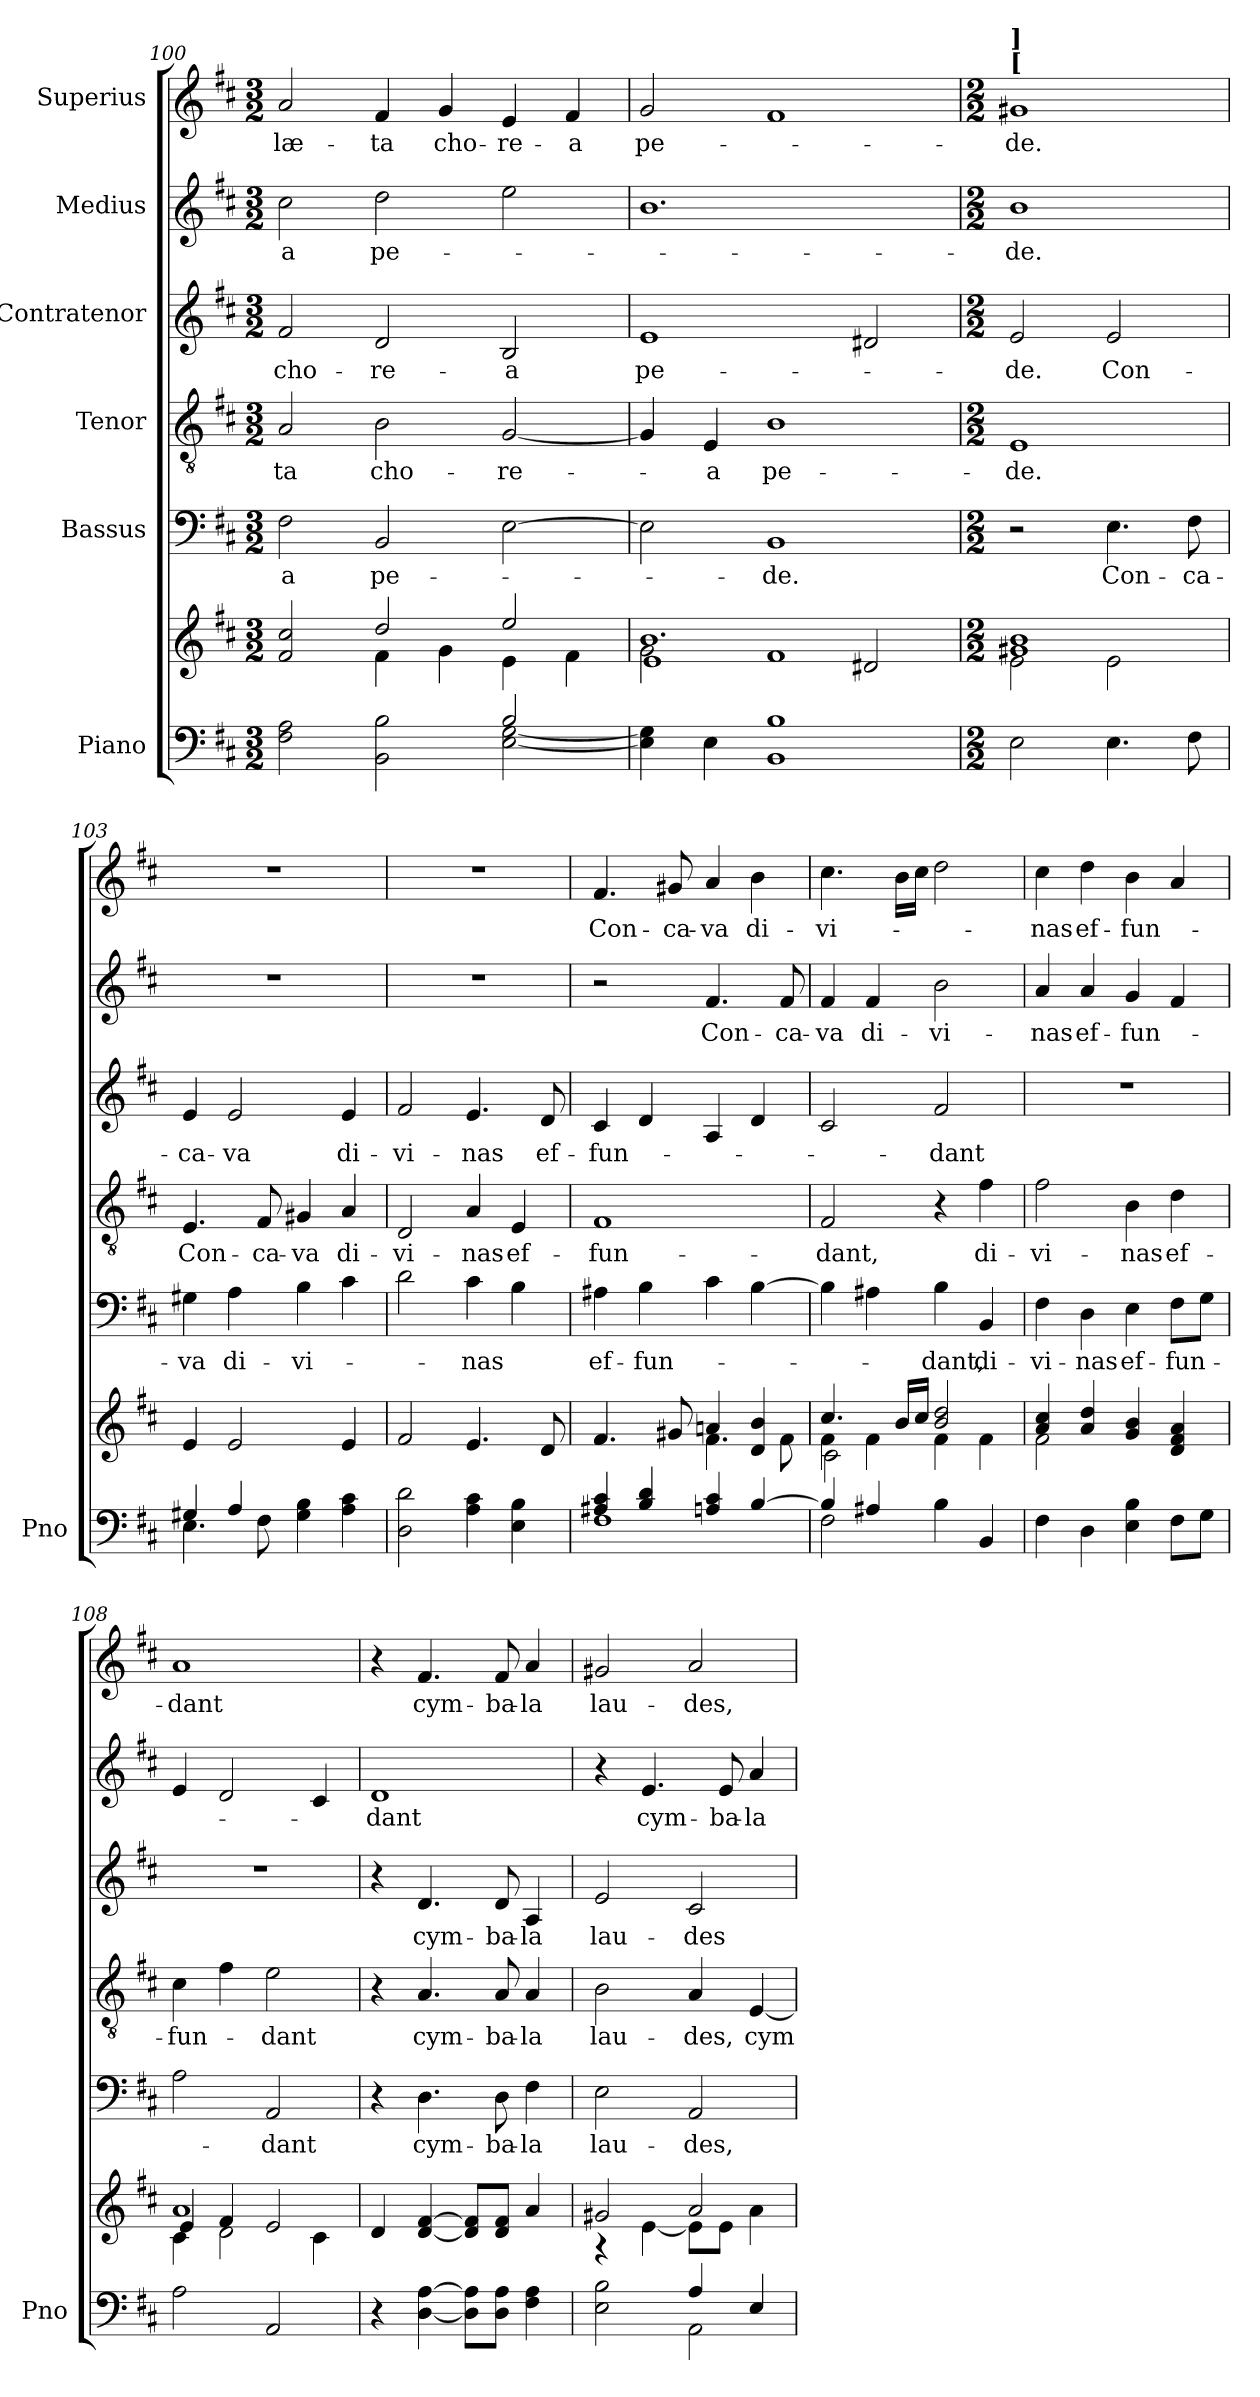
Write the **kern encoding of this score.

**kern	**kern	**kern	**text	**kern	**text	**kern	**text	**kern	**text	**kern	**text
*part6	*part6	*part5	*part5	*part4	*part4	*part3	*part3	*part2	*part2	*part1	*part1
*staff7	*staff6	*staff5	*staff5	*staff4	*staff4	*staff3	*staff3	*staff2	*staff2	*staff1	*staff1
*I"Piano	*	*I"Bassus	*	*I"Tenor	*	*I"Contratenor	*	*I"Medius	*	*I"Superius	*
*I'Pno	*	*	*	*	*	*	*	*	*	*	*
*clefF4	*clefG2	*clefF4	*	*clefGv2	*	*clefG2	*	*clefG2	*	*clefG2	*
*k[f#c#]	*k[f#c#]	*k[f#c#]	*	*k[f#c#]	*	*k[f#c#]	*	*k[f#c#]	*	*k[f#c#]	*
*M3/2	*M3/2	*M3/2	*	*M3/2	*	*M3/2	*	*M3/2	*	*M3/2	*
=100	=100	=100	=100	=100	=100	=100	=100	=100	=100	=100	=100
*^	*^	*	*	*	*	*	*	*	*	*	*
2F#\ 2A\	1ryy	2f#/ 2cc#/	2ryy	2F#\	-a	2A/	-ta	2f#/	cho-	2cc#\	-a	2a/	læ-
2BB\ 2B\	.	2dd/	4f#\	2BB/	pe-	2B\	cho-	2d/	-re-	2dd\	pe-	4f#/	-ta
.	.	.	4g\	.	.	.	.	.	.	.	.	4g/	cho-
2B/	[2E\ [2G\	2ee/	4e\	[2E\	.	[2G/	-re-	2B/	-a	2ee\	.	4e/	-re-
.	.	.	4f#\	.	.	.	.	.	.	.	.	4f#/	-a
=101	=101	=101	=101	=101	=101	=101	=101	=101	=101	=101	=101	=101	=101
*	*	*	*^	*	*	*	*	*	*	*	*	*	*
4E\] 4G\]	2ryy	1.b	2g\	1e	2E\]	.	4G/]	.	1e	pe-	1.b	.	2g/	pe-
4E\	.	.	.	.	.	.	4E/	-a	.	.	.	.	.	.
1B	1BB	.	1f#	.	1BB	-de.	1B	pe-	.	.	.	.	1f#	.
.	.	.	.	2d#X/	.	.	.	.	2d#X/	.	.	.	.	.
*v	*v	*	*	*	*	*	*	*	*	*	*	*	*	*
*	*v	*v	*v	*	*	*	*	*	*	*	*	*	*
=102	=102	=102	=102	=102	=102	=102	=102	=102	=102	=102	=102
*M2/2	*M2/2	*M2/2	*	*M2/2	*	*M2/2	*	*M2/2	*	*M2/2	*
*	*^	*	*	*	*	*	*	*	*	*	*
*	*	*^	*	*	*	*	*	*	*	*	*	*
!	!	!	!	!	!	!	!	!	!	!	!	!LO:TX:a:B:t=[	!
!	!	!	!	!	!	!	!	!	!	!	!	!LO:TX:a:B:t=]	!
*	*	*v	*v	*	*	*	*	*	*	*	*	*	*
2E\	1g#X 1b	2e\	2r	.	1E	-de.	2e/	-de.	1b	-de.	1g#X	-de.
4.E\	.	2e\	4.E\	Con-	.	.	2e/	Con-	.	.	.	.
8F#\	.	.	8F#\	-ca-	.	.	.	.	.	.	.	.
*	*v	*v	*	*	*	*	*	*	*	*	*	*
=103	=103	=103	=103	=103	=103	=103	=103	=103	=103	=103	=103
*^	*	*	*	*	*	*	*	*	*	*	*
4G#X/	4.E\	4e/	4G#X\	-va	4.E/	Con-	4e/	-ca-	1r	.	1r	.
4A/	.	2e/	4A\	di-	.	.	2e/	-va	.	.	.	.
.	8F#\	.	.	.	8F#/	-ca-	.	.	.	.	.	.
4G#\ 4B\	2ryy	.	4B\	-vi-	4G#X/	-va	.	.	.	.	.	.
4A\ 4c#\	.	4e/	4c#\	.	4A/	di-	4e/	di-	.	.	.	.
*v	*v	*	*	*	*	*	*	*	*	*	*	*
=104	=104	=104	=104	=104	=104	=104	=104	=104	=104	=104	=104
2D\ 2d\	2f#/	2d\	.	2D/	-vi-	2f#/	-vi-	1r	.	1r	.
4A\ 4c#\	4.e/	4c#\	-nas	4A/	-nas	4.e/	-nas	.	.	.	.
4E\ 4B\	.	4B\	.	4E/	ef-	.	.	.	.	.	.
.	8d/	.	.	.	.	8d/	ef-	.	.	.	.
=105	=105	=105	=105	=105	=105	=105	=105	=105	=105	=105	=105
*^	*^	*	*	*	*	*	*	*	*	*	*
4A#X/ 4c#/	1F#	4.f#/	2ryy	4A#X\	ef-	1F#	-fun-	4c#/	-fun-	2r	.	4.f#/	Con-
4B/ 4d/	.	.	.	4B\	-fun-	.	.	4d/	.	.	.	.	.
.	.	8g#X/	.	.	.	.	.	.	.	.	.	8g#X/	-ca-
4An/ 4c#/	.	4an/	4.f#\	4c#\	.	.	.	4A/	.	4.f#/	Con-	4a/	-va
[4B/	.	4d/ 4b/	.	[4B\	.	.	.	4d/	.	.	.	4b\	di-
.	.	.	8f#\	.	.	.	.	.	.	8f#/	-ca-	.	.
=106	=106	=106	=106	=106	=106	=106	=106	=106	=106	=106	=106	=106	=106
*	*	*	*^	*	*	*	*	*	*	*	*	*	*
4B/]	2F#\	4.cc#/	4f#\	2c#\	4B\]	.	2F#/	-dant,	2c#/	.	4f#/	-va	4.cc#\	-vi-
4A#X/	.	.	4f#\	.	4A#X\	.	.	.	.	.	4f#/	di-	.	.
.	.	16b/LL	.	.	.	.	.	.	.	.	.	.	16b\LL	.
.	.	16cc#/JJ	.	.	.	.	.	.	.	.	.	.	16cc#\JJ	.
4B\	2ryy	2b/ 2dd/	4f#\	2ryy	4B\	-dant,	4r	.	2f#/	-dant	2b\	-vi-	2dd\	.
4BB/	.	.	4f#\	.	4BB/	di-	4f#\	di-	.	.	.	.	.	.
*v	*v	*	*	*	*	*	*	*	*	*	*	*	*	*
*	*	*v	*v	*	*	*	*	*	*	*	*	*	*
=107	=107	=107	=107	=107	=107	=107	=107	=107	=107	=107	=107	=107
4F#\	4a/ 4cc#/	2f#\	4F#\	-vi-	2f#\	-vi-	1r	.	4a/	-nas	4cc#\	-nas
4D\	4a/ 4dd/	.	4D\	-nas	.	.	.	.	4a/	ef-	4dd\	ef-
4E\ 4B\	4g/ 4b/	2ryy	4E\	ef-	4B\	-nas	.	.	4g/	-fun-	4b\	-fun-
8F#\L	4d/ 4f#/ 4a/	.	8F#\L	-fun-	4d\	ef-	.	.	4f#/	.	4a/	.
8G\J	.	.	8G\J	.	.	.	.	.	.	.	.	.
=108	=108	=108	=108	=108	=108	=108	=108	=108	=108	=108	=108	=108
*	*	*^	*	*	*	*	*	*	*	*	*	*
2A\	1a	4e/	4c#\	2A\	.	4c#\	-fun-	1r	.	4e/	.	1a	-dant
.	.	4f#/	2d\	.	.	4f#\	.	.	.	2d/	.	.	.
2AA/	.	2e/	.	2AA/	-dant	2e\	-dant	.	.	.	.	.	.
.	.	.	4c#\	.	.	.	.	.	.	4c#/	.	.	.
*	*v	*v	*v	*	*	*	*	*	*	*	*	*	*
=109	=109	=109	=109	=109	=109	=109	=109	=109	=109	=109	=109
4r	4d/	4r	.	4r	.	4r	.	1d	-dant	4r	.
[4D\ [4A\	[4d/ [4f#/	4.D\	cym-	4.A/	cym-	4.d/	cym-	.	.	4.f#/	cym-
8D\] 8A\]L	8d/] 8f#/]L	.	.	.	.	.	.	.	.	.	.
8D\ 8A\J	8d/ 8f#/J	8D\	-ba-	8A/	-ba-	8d/	-ba-	.	.	8f#/	-ba-
4F#\ 4A\	4a/	4F#\	-la	4A/	-la	4A/	-la	.	.	4a/	-la
=110	=110	=110	=110	=110	=110	=110	=110	=110	=110	=110	=110
*^	*^	*	*	*	*	*	*	*	*	*	*
2E\ 2B\	2ryy	2g#X/	4r	2E\	lau-	2B\	lau-	2e/	lau-	4r	.	2g#X/	lau-
.	.	.	[4e\	.	.	.	.	.	.	4.e/	cym-	.	.
4A/	2AA\	2a/	8e\L]	2AA/	-des,	4A/	-des,	2c#/	-des	.	.	2a/	-des,
.	.	.	8e\J	.	.	.	.	.	.	8e/	-ba-	.	.
4E/	.	.	4a\	.	.	[4E/	cym-	.	.	4a/	-la	.	.
*v	*v	*	*	*	*	*	*	*	*	*	*	*	*
*	*v	*v	*	*	*	*	*	*	*	*	*	*
=	=	=	=	=	=	=	=	=	=	=	=
*-	*-	*-	*-	*-	*-	*-	*-	*-	*-	*-	*-
